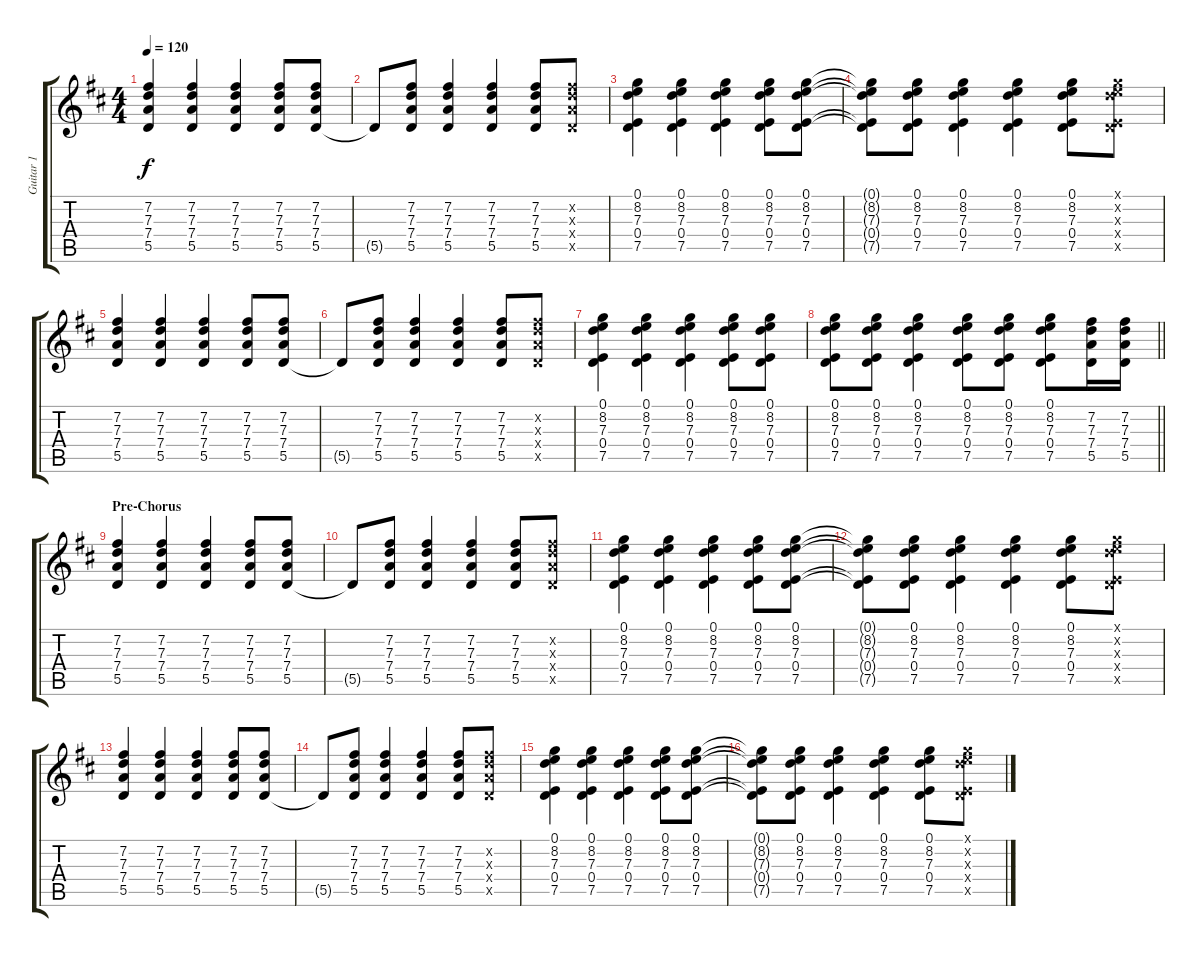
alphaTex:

\track ("Guitar 1" "Guitar 1") {instrument electricguitarclean}
\staff {score tabs}
\tuning (E4 B3 G3 D3 A2 E2) {hide}
\ts (4 4)
\tempo 120
\clef g2
\ks d
(7.2 7.3 7.4 5.5).4{dy f} (7.2 7.3 7.4 5.5).4 (7.2 7.3 7.4 5.5).4 (7.2 7.3 7.4 5.5).8 (7.2 7.3 7.4 5.5).8 |
5.5{t}.8 (7.2 7.3 7.4 5.5).8 (7.2 7.3 7.4 5.5).4 (7.2 7.3 7.4 5.5).4 (7.2 7.3 7.4 5.5).8 (7.2{x} 7.3{x} 7.4{x} 5.5{x}).8 |
(0.1 8.2 7.3 0.4 7.5).4 (0.1 8.2 7.3 0.4 7.5).4 (0.1 8.2 7.3 0.4 7.5).4 (0.1 8.2 7.3 0.4 7.5).8 (0.1 8.2 7.3 0.4 7.5).8 |
(0.1{t} 8.2{t} 7.3{t} 0.4{t} 7.5{t}).8 (0.1 8.2 7.3 0.4 7.5).8 (0.1 8.2 7.3 0.4 7.5).4 (0.1 8.2 7.3 0.4 7.5).4 (0.1 8.2 7.3 0.4 7.5).8 (0.1{x} 8.2{x} 7.3{x} 0.4{x} 7.5{x}).8 |
(7.2 7.3 7.4 5.5).4 (7.2 7.3 7.4 5.5).4 (7.2 7.3 7.4 5.5).4 (7.2 7.3 7.4 5.5).8 (7.2 7.3 7.4 5.5).8 |
5.5{t}.8 (7.2 7.3 7.4 5.5).8 (7.2 7.3 7.4 5.5).4 (7.2 7.3 7.4 5.5).4 (7.2 7.3 7.4 5.5).8 (7.2{x} 7.3{x} 7.4{x} 5.5{x}).8 |
(0.1 8.2 7.3 0.4 7.5).4 (0.1 8.2 7.3 0.4 7.5).4 (0.1 8.2 7.3 0.4 7.5).4 (0.1 8.2 7.3 0.4 7.5).8 (0.1 8.2 7.3 0.4 7.5).8 |
\barLineRight lightlight
(0.1 8.2 7.3 0.4 7.5).8 (0.1 8.2 7.3 0.4 7.5).8 (0.1 8.2 7.3 0.4 7.5).4 (0.1 8.2 7.3 0.4 7.5).8 (0.1 8.2 7.3 0.4 7.5).8 (0.1 8.2 7.3 0.4 7.5).8 (7.2 7.3 7.4 5.5).16 (7.2 7.3 7.4 5.5).16 |
\section ("" "Pre-Chorus")
(7.2 7.3 7.4 5.5).4 (7.2 7.3 7.4 5.5).4 (7.2 7.3 7.4 5.5).4 (7.2 7.3 7.4 5.5).8 (7.2 7.3 7.4 5.5).8 |
5.5{t}.8 (7.2 7.3 7.4 5.5).8 (7.2 7.3 7.4 5.5).4 (7.2 7.3 7.4 5.5).4 (7.2 7.3 7.4 5.5).8 (7.2{x} 7.3{x} 7.4{x} 5.5{x}).8 |
(0.1 8.2 7.3 0.4 7.5).4 (0.1 8.2 7.3 0.4 7.5).4 (0.1 8.2 7.3 0.4 7.5).4 (0.1 8.2 7.3 0.4 7.5).8 (0.1 8.2 7.3 0.4 7.5).8 |
(0.1{t} 8.2{t} 7.3{t} 0.4{t} 7.5{t}).8 (0.1 8.2 7.3 0.4 7.5).8 (0.1 8.2 7.3 0.4 7.5).4 (0.1 8.2 7.3 0.4 7.5).4 (0.1 8.2 7.3 0.4 7.5).8 (0.1{x} 8.2{x} 7.3{x} 0.4{x} 7.5{x}).8 |
(7.2 7.3 7.4 5.5).4 (7.2 7.3 7.4 5.5).4 (7.2 7.3 7.4 5.5).4 (7.2 7.3 7.4 5.5).8 (7.2 7.3 7.4 5.5).8 |
5.5{t}.8 (7.2 7.3 7.4 5.5).8 (7.2 7.3 7.4 5.5).4 (7.2 7.3 7.4 5.5).4 (7.2 7.3 7.4 5.5).8 (7.2{x} 7.3{x} 7.4{x} 5.5{x}).8 |
(0.1 8.2 7.3 0.4 7.5).4 (0.1 8.2 7.3 0.4 7.5).4 (0.1 8.2 7.3 0.4 7.5).4 (0.1 8.2 7.3 0.4 7.5).8 (0.1 8.2 7.3 0.4 7.5).8 |
(0.1{t} 8.2{t} 7.3{t} 0.4{t} 7.5{t}).8 (0.1 8.2 7.3 0.4 7.5).8 (0.1 8.2 7.3 0.4 7.5).4 (0.1 8.2 7.3 0.4 7.5).4 (0.1 8.2 7.3 0.4 7.5).8 (0.1{x} 8.2{x} 7.3{x} 0.4{x} 7.5{x}).8
